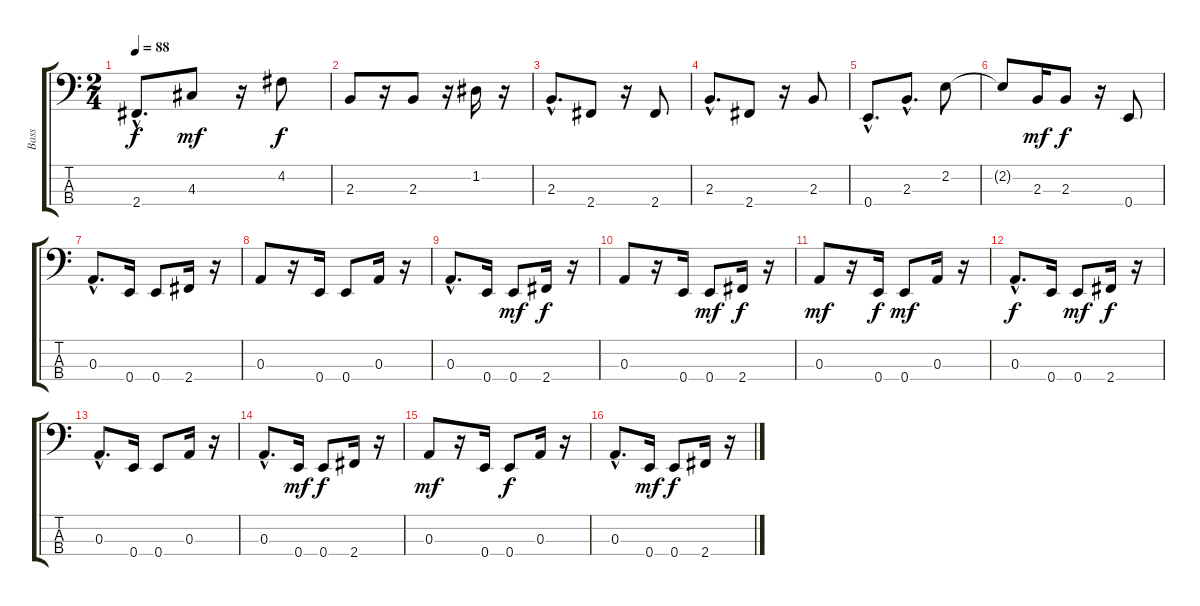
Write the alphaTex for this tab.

\track ("Bass" "Bass") {instrument electricbassfinger}
\staff {score tabs}
\tuning (G2 D2 A1 E1) {hide}
\ts (2 4)
\tempo 88
\clef f4
\ks c
2.4{hac}.8{d dy f} 4.3.8{dy mf} r.16 4.2.8{dy f} |
2.3.8 r.16 2.3.8 r.16 1.2.16 r.16 |
2.3{hac}.8{d} 2.4.8 r.16 2.4.8 |
2.3{hac}.8{d} 2.4.8 r.16 2.3.8 |
0.4{hac}.8{d} 2.3{hac}.8{d} 2.2.8 |
2.2{t}.8 2.3.16{dy mf} 2.3.8{dy f} r.16 0.4.8 |
0.3{hac}.8{d} 0.4.16 0.4.8 2.4.16 r.16 |
0.3.8 r.16 0.4.16 0.4.8 0.3.16 r.16 |
0.3{hac}.8{d} 0.4.16 0.4.8{dy mf} 2.4.16{dy f} r.16 |
0.3.8 r.16 0.4.16 0.4.8{dy mf} 2.4.16{dy f} r.16 |
0.3.8{dy mf} r.16 0.4.16{dy f} 0.4.8{dy mf} 0.3.16 r.16 |
0.3{hac}.8{d dy f} 0.4.16 0.4.8{dy mf} 2.4.16{dy f} r.16 |
0.3{hac}.8{d} 0.4.16 0.4.8 0.3.16 r.16 |
0.3{hac}.8{d} 0.4.16{dy mf} 0.4.8{dy f} 2.4.16 r.16 |
0.3.8{dy mf} r.16 0.4.16 0.4.8{dy f} 0.3.16 r.16 |
0.3{hac}.8{d} 0.4.16{dy mf} 0.4.8{dy f} 2.4.16 r.16
